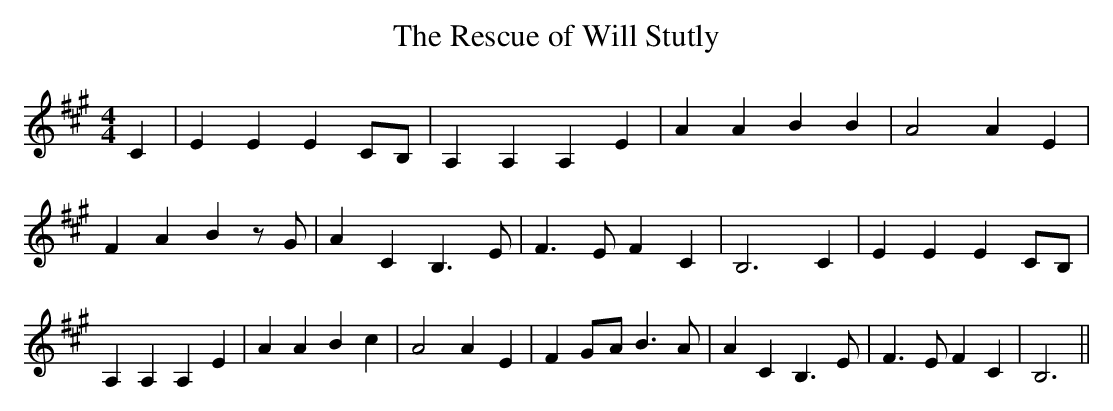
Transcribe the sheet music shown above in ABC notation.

X:1
T:The Rescue of Will Stutly
M:4/4
L:1/4
K:A
 C| E E E C/2B,/2| A, A, A, E| A A B B| A2 A- E| F A B z/2 G/2| A C B,3/2 E/2|\
 F3/2 E/2 F C| B,3 C| E E EC/2-B,/2| A, A, A, E| A A B c| A2 A- E|\
 FG/2-A/2 B3/2 A/2| A C B,3/2 E/2| F3/2 E/2 F C| B,3||
